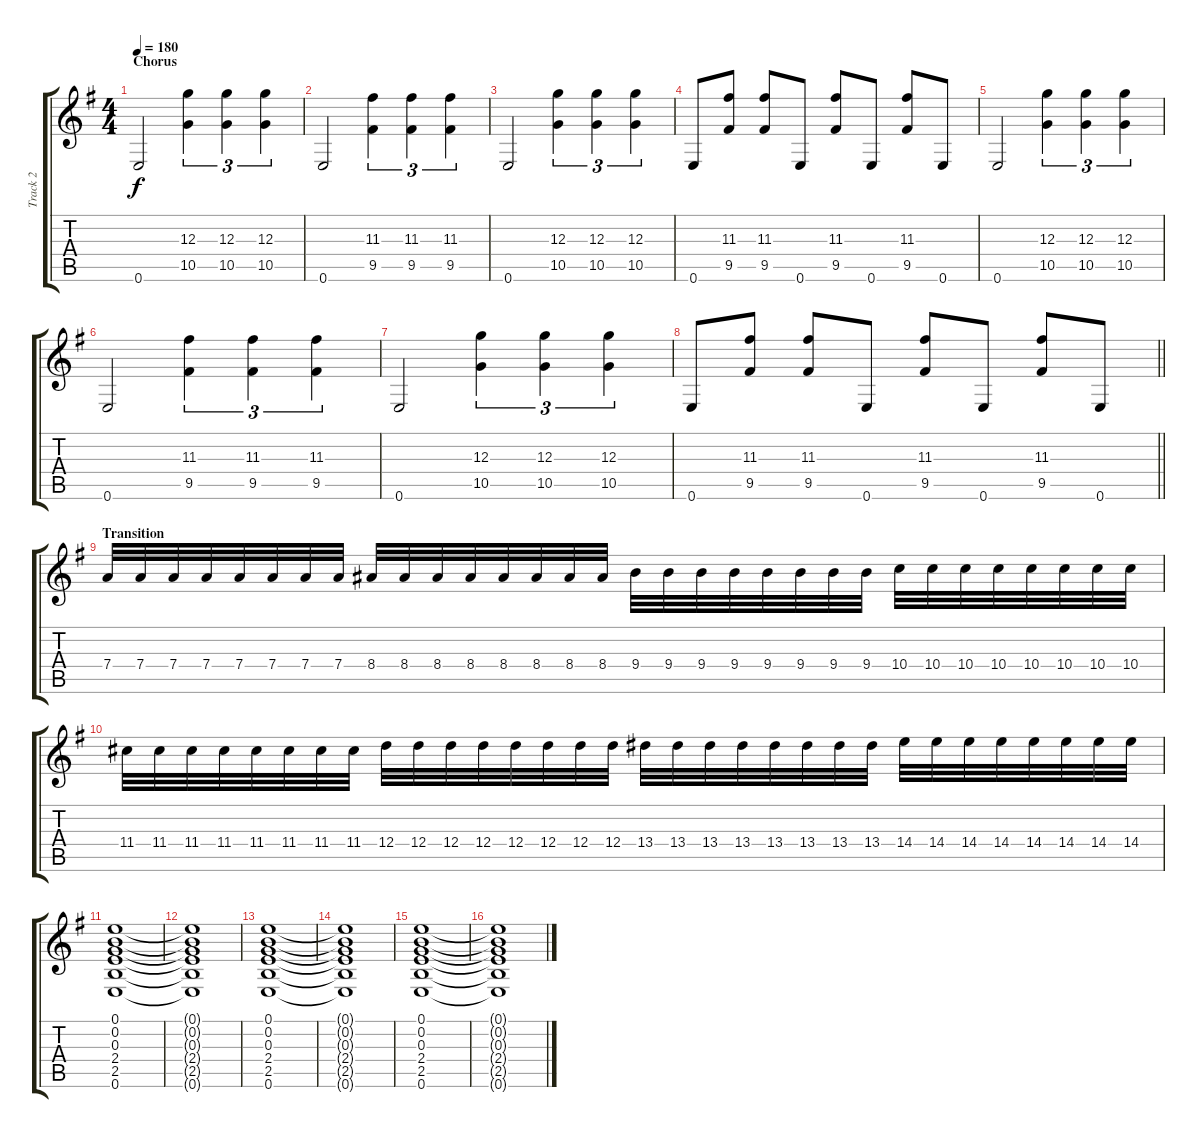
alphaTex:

\track ("Track 2" "Track 2") {instrument overdrivenguitar}
\staff {score tabs}
\tuning (E4 B3 G3 D3 A2 E2) {hide}
\ts (4 4)
\section ("" "Chorus")
\tempo 180
\clef g2
\ks g
0.6.2{dy f} (12.3 10.5).4{tu (3 2)} (12.3 10.5).4{tu (3 2)} (12.3 10.5).4{tu (3 2)} |
0.6.2 (11.3 9.5).4{tu (3 2)} (11.3 9.5).4{tu (3 2)} (11.3 9.5).4{tu (3 2)} |
0.6.2 (12.3 10.5).4{tu (3 2)} (12.3 10.5).4{tu (3 2)} (12.3 10.5).4{tu (3 2)} |
0.6.8 (11.3 9.5).8 (11.3 9.5).8 0.6.8 (11.3 9.5).8 0.6.8 (11.3 9.5).8 0.6.8 |
0.6.2 (12.3 10.5).4{tu (3 2)} (12.3 10.5).4{tu (3 2)} (12.3 10.5).4{tu (3 2)} |
0.6.2 (11.3 9.5).4{tu (3 2)} (11.3 9.5).4{tu (3 2)} (11.3 9.5).4{tu (3 2)} |
0.6.2 (12.3 10.5).4{tu (3 2)} (12.3 10.5).4{tu (3 2)} (12.3 10.5).4{tu (3 2)} |
\barLineRight lightlight
0.6.8 (11.3 9.5).8 (11.3 9.5).8 0.6.8 (11.3 9.5).8 0.6.8 (11.3 9.5).8 0.6.8 |
\section ("" "Transition")
7.4.32 7.4.32 7.4.32 7.4.32 7.4.32 7.4.32 7.4.32 7.4.32 8.4.32 8.4.32 8.4.32 8.4.32 8.4.32 8.4.32 8.4.32 8.4.32 9.4.32 9.4.32 9.4.32 9.4.32 9.4.32 9.4.32 9.4.32 9.4.32 10.4.32 10.4.32 10.4.32 10.4.32 10.4.32 10.4.32 10.4.32 10.4.32 |
11.4.32 11.4.32 11.4.32 11.4.32 11.4.32 11.4.32 11.4.32 11.4.32 12.4.32 12.4.32 12.4.32 12.4.32 12.4.32 12.4.32 12.4.32 12.4.32 13.4.32 13.4.32 13.4.32 13.4.32 13.4.32 13.4.32 13.4.32 13.4.32 14.4.32 14.4.32 14.4.32 14.4.32 14.4.32 14.4.32 14.4.32 14.4.32 |
(0.1 0.2 0.3 2.4 2.5 0.6).1 |
(0.1{t} 0.2{t} 0.3{t} 2.4{t} 2.5{t} 0.6{t}).1 |
(0.1 0.2 0.3 2.4 2.5 0.6).1 |
(0.1{t} 0.2{t} 0.3{t} 2.4{t} 2.5{t} 0.6{t}).1 |
(0.1 0.2 0.3 2.4 2.5 0.6).1 |
(0.1{t} 0.2{t} 0.3{t} 2.4{t} 2.5{t} 0.6{t}).1
